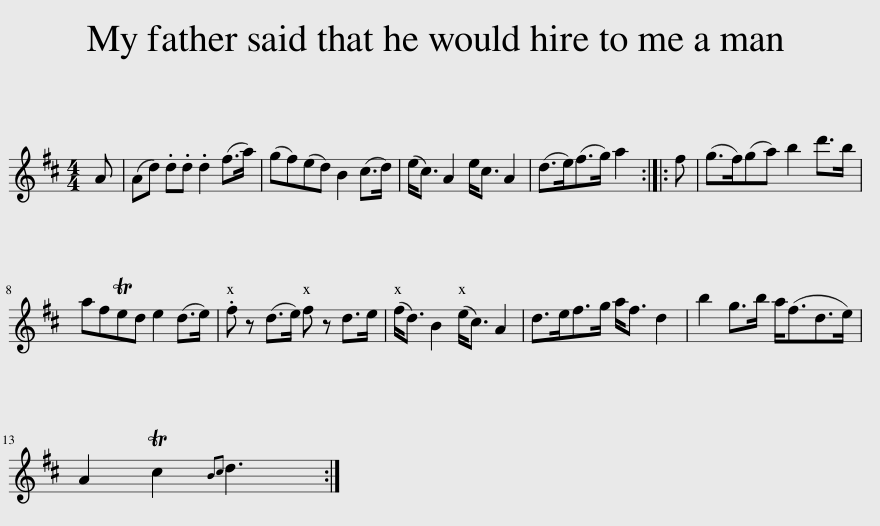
X:1
L:1/8
M:4/4
I:linebreak $
K:D
V:1 treble
V:1
 A | (Ad) .d.d .d2 (f>a) | (gf)(ed) B2 (c>d) | (e<c) A2 e<c A2 | (d>e)(f>g) a2 :: %5
 f | (g>f)(ga) b2 d'>b |$ afTed e2 (d>e) | .f z (d>e) f z d>e | (f<d) B2 (e<c) A2 | %10
 d>ef>g a<f d2 | b2 g>b a<(fd>e) |$ A2 Tc2{Bc} d3 :| %13
